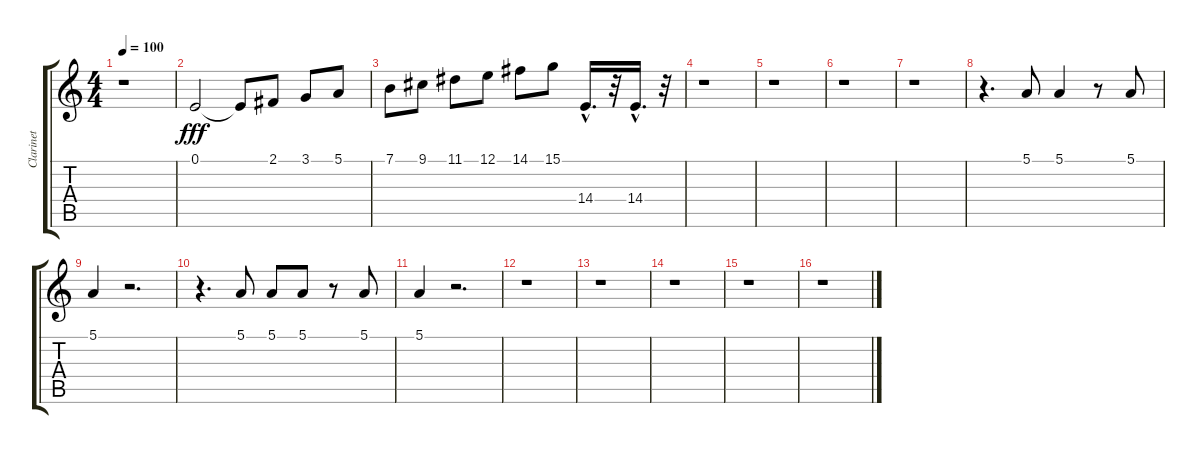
\track ("Clarinet" "Clarinet") {instrument clarinet}
\staff {score tabs}
\tuning (E4 B3 G3 D3 A2 E2) {hide}
\ts (4 4)
\tempo 100
\clef g2
\ks c
r.1{dy fff} |
0.1.2 0.1{t}.8 2.1.8 3.1.8 5.1.8 |
7.1.8 9.1.8 11.1.8 12.1.8 14.1.8 15.1.8 14.4{hac}.16{d} r.32 14.4{hac}.16{d} r.32 |
r.1 |
r.1 |
r.1 |
r.1 |
r.4{d} 5.1.8 5.1.4 r.8 5.1.8 |
5.1.4 r.2{d} |
r.4{d} 5.1.8 5.1.8 5.1.8 r.8 5.1.8 |
5.1.4 r.2{d} |
r.1 |
r.1 |
r.1 |
r.1 |
r.1
